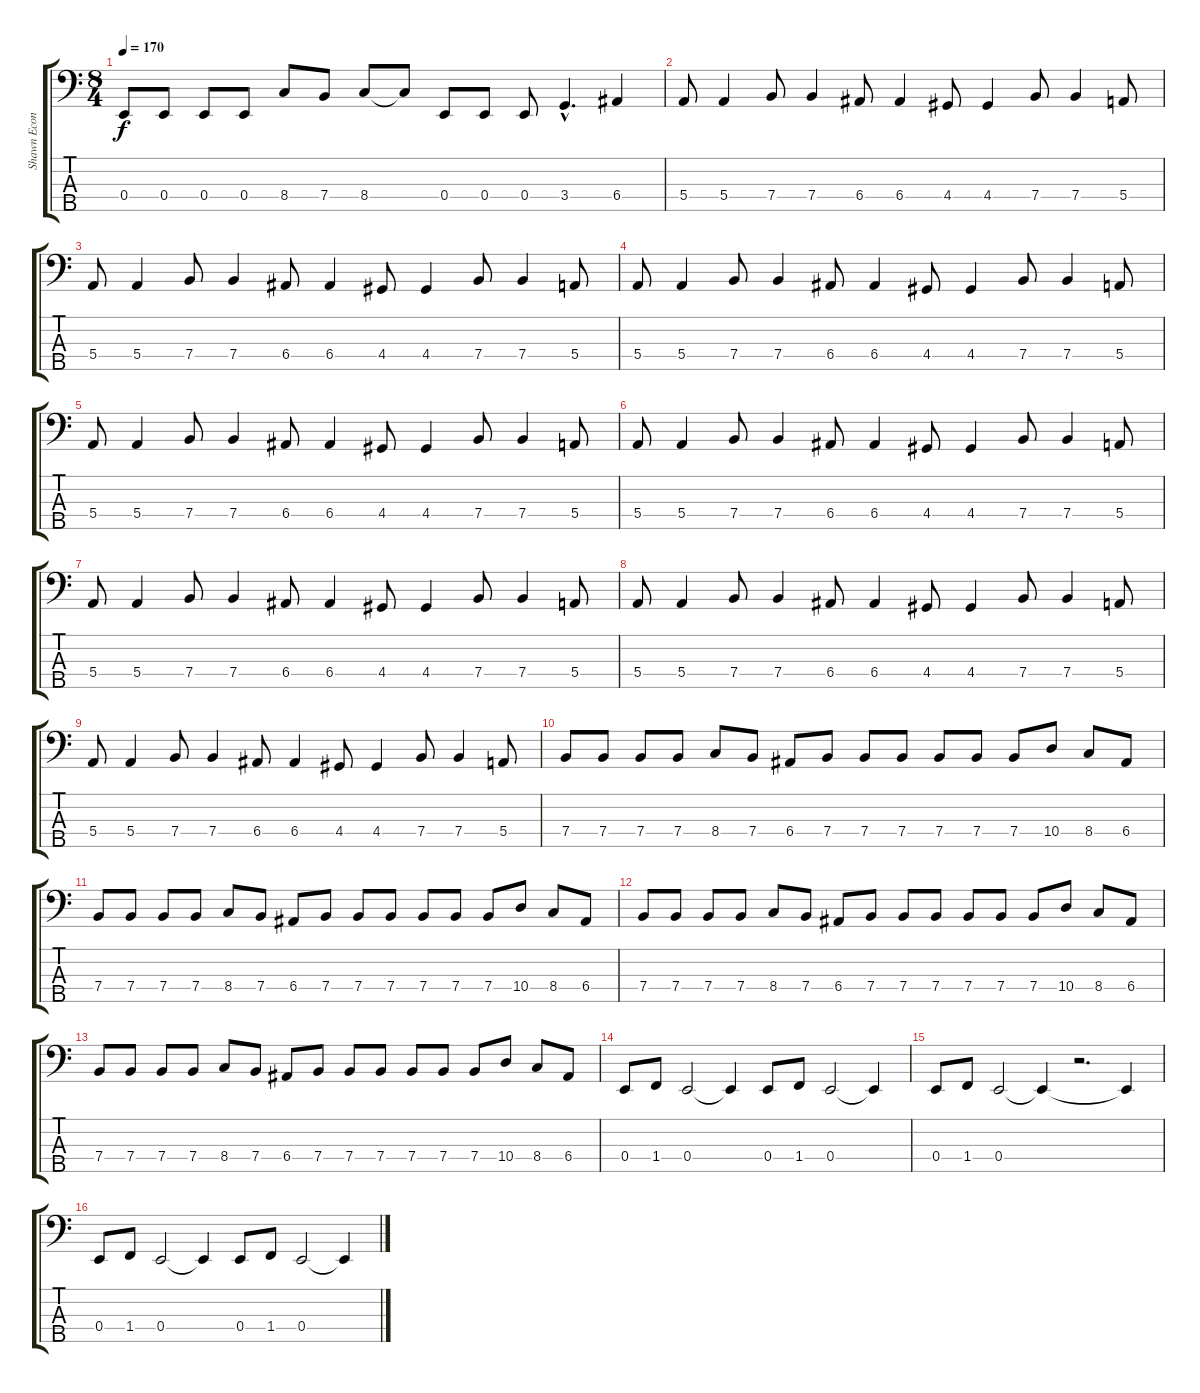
\track ("Shawn Economaki" "Shawn Econ") {instrument electricbassfinger}
\staff {score tabs}
\tuning (G2 D2 A1 E1 B0) {hide}
\ts (8 4)
\tempo 170
\clef f4
\ks c
0.4.8{dy f} 0.4.8 0.4.8 0.4.8 8.4.8 7.4.8 8.4.8 8.4{t}.8 0.4.8 0.4.8 0.4.8 3.4{hac}.4{d} 6.4.4 |
5.4.8 5.4.4 7.4.8 7.4.4 6.4.8 6.4.4 4.4.8 4.4.4 7.4.8 7.4.4 5.4.8 |
5.4.8 5.4.4 7.4.8 7.4.4 6.4.8 6.4.4 4.4.8 4.4.4 7.4.8 7.4.4 5.4.8 |
5.4.8 5.4.4 7.4.8 7.4.4 6.4.8 6.4.4 4.4.8 4.4.4 7.4.8 7.4.4 5.4.8 |
5.4.8 5.4.4 7.4.8 7.4.4 6.4.8 6.4.4 4.4.8 4.4.4 7.4.8 7.4.4 5.4.8 |
5.4.8 5.4.4 7.4.8 7.4.4 6.4.8 6.4.4 4.4.8 4.4.4 7.4.8 7.4.4 5.4.8 |
5.4.8 5.4.4 7.4.8 7.4.4 6.4.8 6.4.4 4.4.8 4.4.4 7.4.8 7.4.4 5.4.8 |
5.4.8 5.4.4 7.4.8 7.4.4 6.4.8 6.4.4 4.4.8 4.4.4 7.4.8 7.4.4 5.4.8 |
5.4.8 5.4.4 7.4.8 7.4.4 6.4.8 6.4.4 4.4.8 4.4.4 7.4.8 7.4.4 5.4.8 |
7.4.8 7.4.8 7.4.8 7.4.8 8.4.8 7.4.8 6.4.8 7.4.8 7.4.8 7.4.8 7.4.8 7.4.8 7.4.8 10.4.8 8.4.8 6.4.8 |
7.4.8 7.4.8 7.4.8 7.4.8 8.4.8 7.4.8 6.4.8 7.4.8 7.4.8 7.4.8 7.4.8 7.4.8 7.4.8 10.4.8 8.4.8 6.4.8 |
7.4.8 7.4.8 7.4.8 7.4.8 8.4.8 7.4.8 6.4.8 7.4.8 7.4.8 7.4.8 7.4.8 7.4.8 7.4.8 10.4.8 8.4.8 6.4.8 |
7.4.8 7.4.8 7.4.8 7.4.8 8.4.8 7.4.8 6.4.8 7.4.8 7.4.8 7.4.8 7.4.8 7.4.8 7.4.8 10.4.8 8.4.8 6.4.8 |
0.4.8 1.4.8 0.4.2 0.4{t}.4 0.4.8 1.4.8 0.4.2 0.4{t}.4 |
0.4.8 1.4.8 0.4.2 0.4{t}.4 r.2{d} 0.4{t}.4 |
0.4.8 1.4.8 0.4.2 0.4{t}.4 0.4.8 1.4.8 0.4.2 0.4{t}.4
